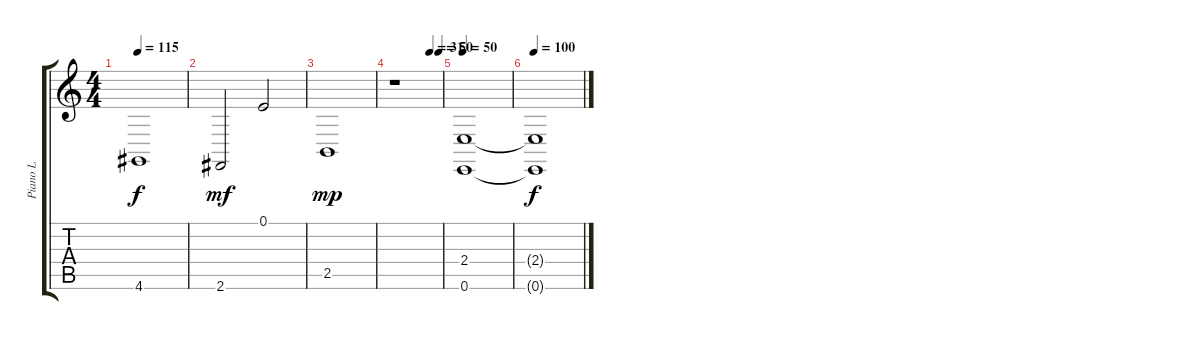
\track ("Piano L" "Piano L") {instrument acousticgrandpiano}
\staff {score tabs}
\tuning (E4 B3 G3 D3 A2 E2) {hide}
\ts (4 4)
\tempo 115
\clef g2
\ks c
4.6.1{dy f} |
2.6.2{dy mf} 0.1.2 |
2.5.1{dy mp} |
\tempo (31 0.75)
\tempo (50 0.9375)
r.1 |
\tempo 50
(2.4 0.6).1 |
\tempo 100
(2.4{t} 0.6{t}).1{dy f}
